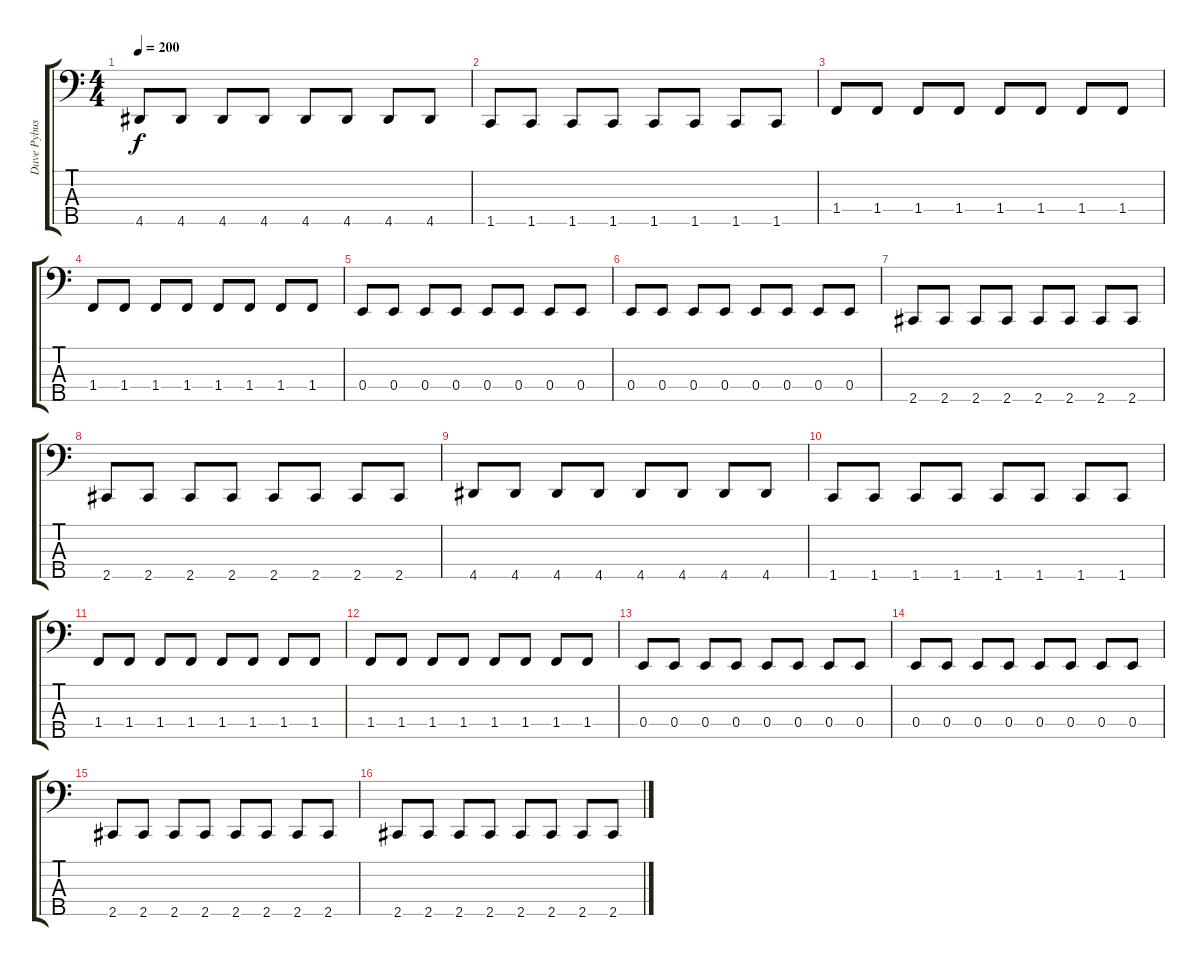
\track ("Dave Pybus" "Dave Pybus") {instrument electricbasspick}
\staff {score tabs}
\tuning (G2 D2 A1 E1 B0) {hide}
\ts (4 4)
\tempo 200
\clef f4
\ks c
4.5.8{dy f} 4.5.8 4.5.8 4.5.8 4.5.8 4.5.8 4.5.8 4.5.8 |
1.5.8 1.5.8 1.5.8 1.5.8 1.5.8 1.5.8 1.5.8 1.5.8 |
1.4.8 1.4.8 1.4.8 1.4.8 1.4.8 1.4.8 1.4.8 1.4.8 |
1.4.8 1.4.8 1.4.8 1.4.8 1.4.8 1.4.8 1.4.8 1.4.8 |
0.4.8 0.4.8 0.4.8 0.4.8 0.4.8 0.4.8 0.4.8 0.4.8 |
0.4.8 0.4.8 0.4.8 0.4.8 0.4.8 0.4.8 0.4.8 0.4.8 |
2.5.8 2.5.8 2.5.8 2.5.8 2.5.8 2.5.8 2.5.8 2.5.8 |
2.5.8 2.5.8 2.5.8 2.5.8 2.5.8 2.5.8 2.5.8 2.5.8 |
4.5.8 4.5.8 4.5.8 4.5.8 4.5.8 4.5.8 4.5.8 4.5.8 |
1.5.8 1.5.8 1.5.8 1.5.8 1.5.8 1.5.8 1.5.8 1.5.8 |
1.4.8 1.4.8 1.4.8 1.4.8 1.4.8 1.4.8 1.4.8 1.4.8 |
1.4.8 1.4.8 1.4.8 1.4.8 1.4.8 1.4.8 1.4.8 1.4.8 |
0.4.8 0.4.8 0.4.8 0.4.8 0.4.8 0.4.8 0.4.8 0.4.8 |
0.4.8 0.4.8 0.4.8 0.4.8 0.4.8 0.4.8 0.4.8 0.4.8 |
2.5.8 2.5.8 2.5.8 2.5.8 2.5.8 2.5.8 2.5.8 2.5.8 |
2.5.8 2.5.8 2.5.8 2.5.8 2.5.8 2.5.8 2.5.8 2.5.8
